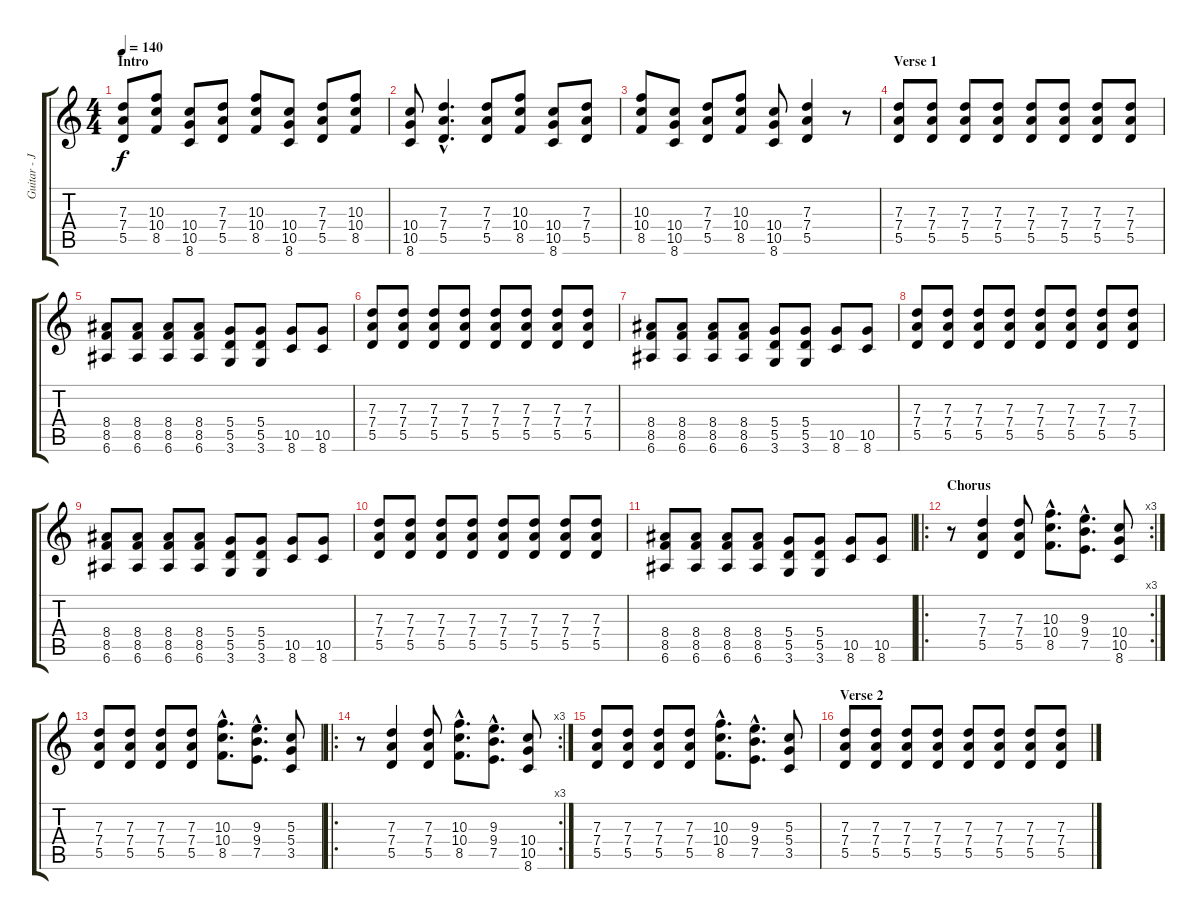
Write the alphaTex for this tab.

\track ("Guitar - Jade Puget" "Guitar - J") {instrument distortionguitar}
\staff {score tabs}
\tuning (E4 B3 G3 D3 A2 E2) {hide}
\ts (4 4)
\section ("" "Intro")
\tempo 140
\clef g2
\ks c
(7.3 7.4 5.5).8{dy f instrument distortionguitar} (10.3 10.4 8.5).8 (10.4 10.5 8.6).8 (7.3 7.4 5.5).8 (10.3 10.4 8.5).8 (10.4 10.5 8.6).8 (7.3 7.4 5.5).8 (10.3 10.4 8.5).8 |
(10.4 10.5 8.6).8 (7.3{hac} 7.4{hac} 5.5{hac}).4{d} (7.3 7.4 5.5).8 (10.3 10.4 8.5).8 (10.4 10.5 8.6).8 (7.3 7.4 5.5).8 |
(10.3 10.4 8.5).8 (10.4 10.5 8.6).8 (7.3 7.4 5.5).8 (10.3 10.4 8.5).8 (10.4 10.5 8.6).8 (7.3 7.4 5.5).4 r.8 |
\section ("" "Verse 1")
(7.3 7.4 5.5).8 (7.3 7.4 5.5).8 (7.3 7.4 5.5).8 (7.3 7.4 5.5).8 (7.3 7.4 5.5).8 (7.3 7.4 5.5).8 (7.3 7.4 5.5).8 (7.3 7.4 5.5).8 |
(8.4 8.5 6.6).8 (8.4 8.5 6.6).8 (8.4 8.5 6.6).8 (8.4 8.5 6.6).8 (5.4 5.5 3.6).8 (5.4 5.5 3.6).8 (10.5 8.6).8 (10.5 8.6).8 |
(7.3 7.4 5.5).8 (7.3 7.4 5.5).8 (7.3 7.4 5.5).8 (7.3 7.4 5.5).8 (7.3 7.4 5.5).8 (7.3 7.4 5.5).8 (7.3 7.4 5.5).8 (7.3 7.4 5.5).8 |
(8.4 8.5 6.6).8 (8.4 8.5 6.6).8 (8.4 8.5 6.6).8 (8.4 8.5 6.6).8 (5.4 5.5 3.6).8 (5.4 5.5 3.6).8 (10.5 8.6).8 (10.5 8.6).8 |
(7.3 7.4 5.5).8 (7.3 7.4 5.5).8 (7.3 7.4 5.5).8 (7.3 7.4 5.5).8 (7.3 7.4 5.5).8 (7.3 7.4 5.5).8 (7.3 7.4 5.5).8 (7.3 7.4 5.5).8 |
(8.4 8.5 6.6).8 (8.4 8.5 6.6).8 (8.4 8.5 6.6).8 (8.4 8.5 6.6).8 (5.4 5.5 3.6).8 (5.4 5.5 3.6).8 (10.5 8.6).8 (10.5 8.6).8 |
(7.3 7.4 5.5).8 (7.3 7.4 5.5).8 (7.3 7.4 5.5).8 (7.3 7.4 5.5).8 (7.3 7.4 5.5).8 (7.3 7.4 5.5).8 (7.3 7.4 5.5).8 (7.3 7.4 5.5).8 |
(8.4 8.5 6.6).8 (8.4 8.5 6.6).8 (8.4 8.5 6.6).8 (8.4 8.5 6.6).8 (5.4 5.5 3.6).8 (5.4 5.5 3.6).8 (10.5 8.6).8 (10.5 8.6).8 |
\ro
\rc 3
\section ("" "Chorus")
r.8 (7.3 7.4 5.5).4 (7.3 7.4 5.5).8 (10.3{hac} 10.4{hac} 8.5{hac}).8{d} (9.3{hac} 9.4{hac} 7.5{hac}).8{d} (10.4 10.5 8.6).8 |
(7.3 7.4 5.5).8 (7.3 7.4 5.5).8 (7.3 7.4 5.5).8 (7.3 7.4 5.5).8 (10.3{hac} 10.4{hac} 8.5{hac}).8{d} (9.3{hac} 9.4{hac} 7.5{hac}).8{d} (5.3 5.4 3.5).8 |
\ro
\rc 3
r.8 (7.3 7.4 5.5).4 (7.3 7.4 5.5).8 (10.3{hac} 10.4{hac} 8.5{hac}).8{d} (9.3{hac} 9.4{hac} 7.5{hac}).8{d} (10.4 10.5 8.6).8 |
(7.3 7.4 5.5).8 (7.3 7.4 5.5).8 (7.3 7.4 5.5).8 (7.3 7.4 5.5).8 (10.3{hac} 10.4{hac} 8.5{hac}).8{d} (9.3{hac} 9.4{hac} 7.5{hac}).8{d} (5.3 5.4 3.5).8 |
\section ("" "Verse 2")
(7.3 7.4 5.5).8 (7.3 7.4 5.5).8 (7.3 7.4 5.5).8 (7.3 7.4 5.5).8 (7.3 7.4 5.5).8 (7.3 7.4 5.5).8 (7.3 7.4 5.5).8 (7.3 7.4 5.5).8
